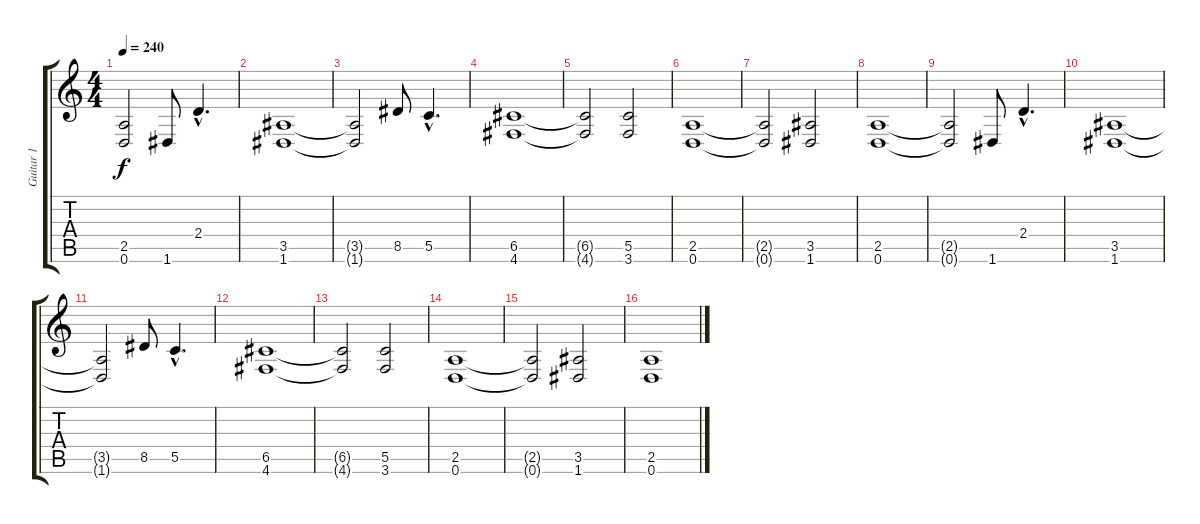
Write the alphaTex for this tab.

\track ("Guitar 1" "Guitar 1") {instrument distortionguitar}
\staff {score tabs}
\tuning (D4 A3 F3 C3 G2 D2) {hide}
\ts (4 4)
\tempo 240
\clef g2
\ks c
(2.5{t} 0.6{t}).2{dy f} 1.6.8 2.4{hac}.4{d} |
(3.5 1.6).1 |
(3.5{t} 1.6{t}).2 8.5.8 5.5{hac}.4{d} |
(6.5 4.6).1 |
(6.5{t} 4.6{t}).2 (5.5 3.6).2 |
(2.5 0.6).1 |
(2.5{t} 0.6{t}).2 (3.5 1.6).2 |
(2.5 0.6).1 |
(2.5{t} 0.6{t}).2 1.6.8 2.4{hac}.4{d} |
(3.5 1.6).1 |
(3.5{t} 1.6{t}).2 8.5.8 5.5{hac}.4{d} |
(6.5 4.6).1 |
(6.5{t} 4.6{t}).2 (5.5 3.6).2 |
(2.5 0.6).1 |
(2.5{t} 0.6{t}).2 (3.5 1.6).2 |
(2.5 0.6).1
